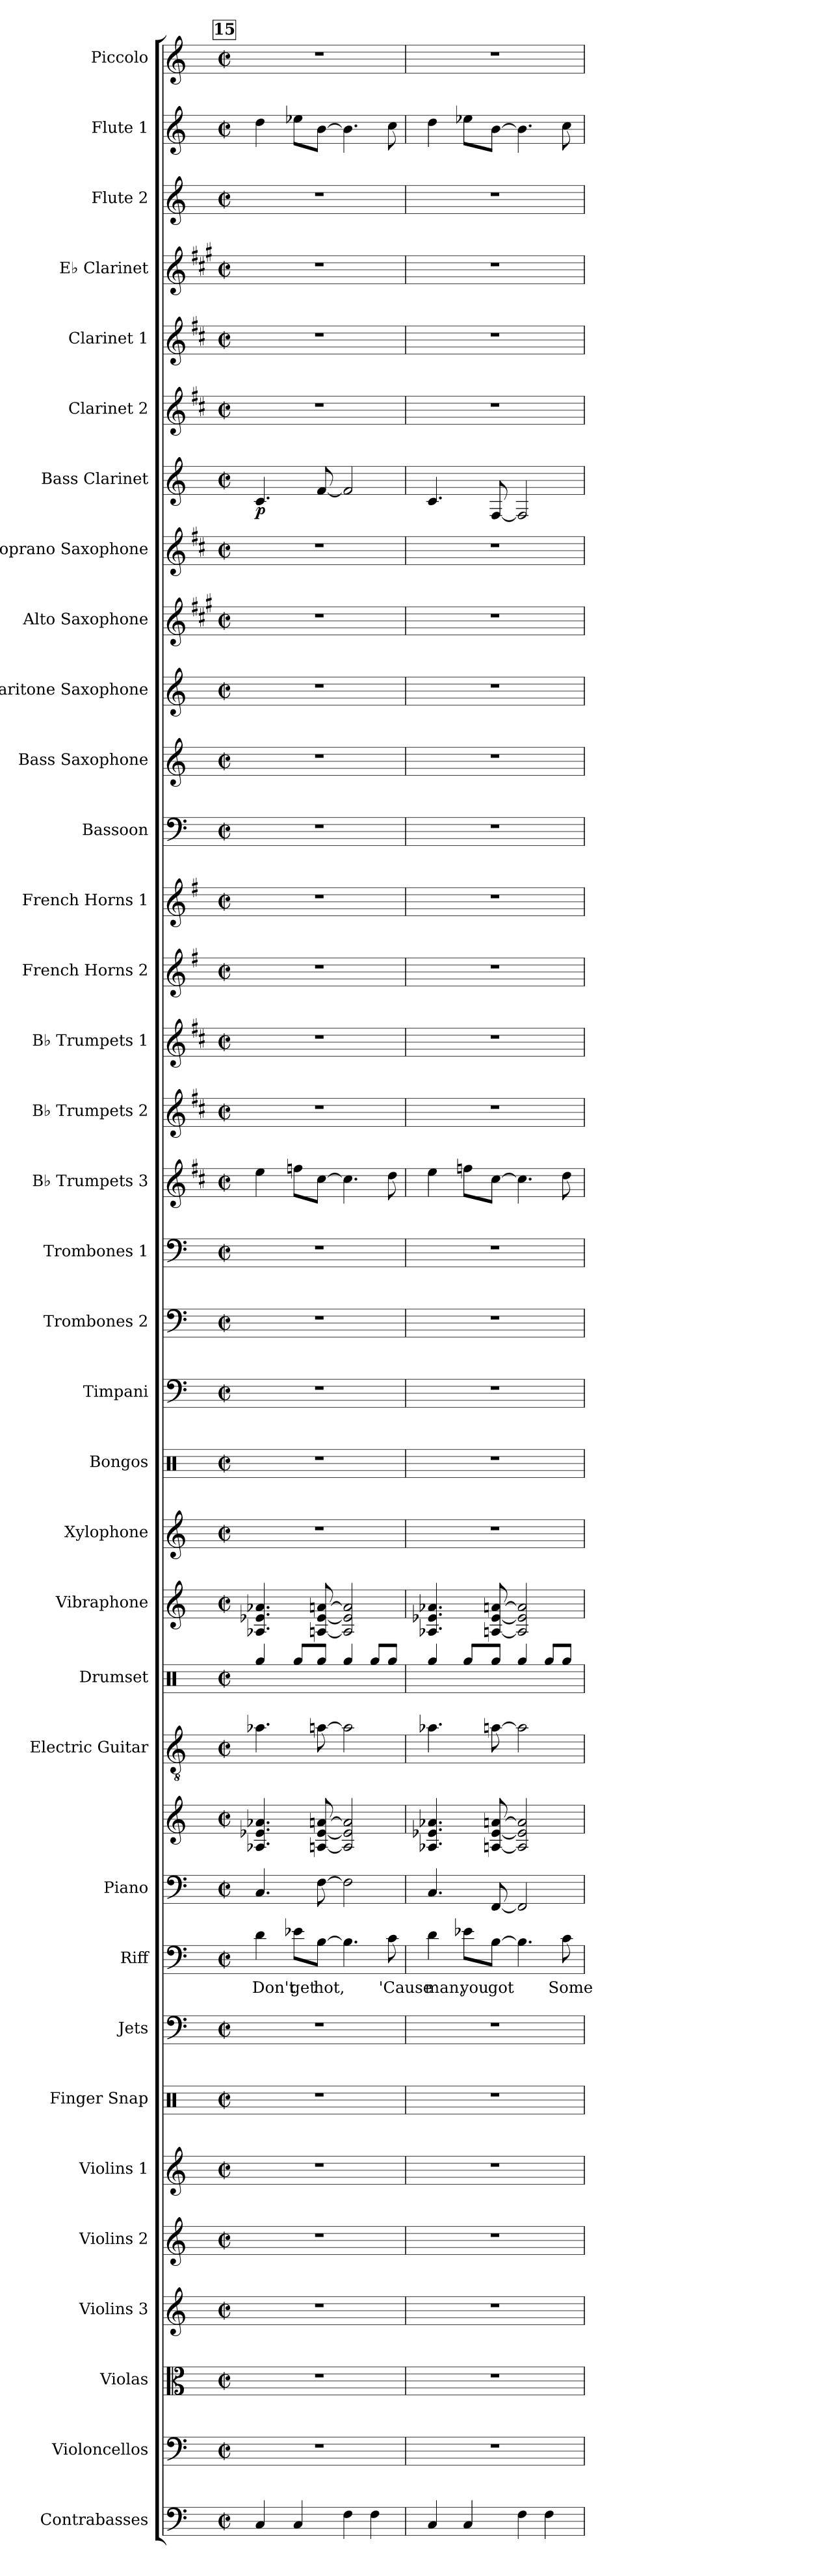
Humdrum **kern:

**kern	**kern	**kern	**kern	**kern	**kern	**kern	**kern	**kern	**text	**kern	**kern	**kern	**kern	**kern	**kern	**kern	**kern	**kern	**kern	**kern	**kern	**kern	**kern	**kern	**kern	**kern	**kern	**kern	**kern	**kern	**dynam	**kern	**kern	**kern	**kern	**kern	**kern
*part35	*part34	*part33	*part32	*part31	*part30	*part29	*part28	*part27	*part27	*part26	*part26	*part25	*part24	*part23	*part22	*part21	*part20	*part19	*part18	*part17	*part16	*part15	*part14	*part13	*part12	*part11	*part10	*part9	*part8	*part7	*part7	*part6	*part5	*part4	*part3	*part2	*part1
*staff36	*staff35	*staff34	*staff33	*staff32	*staff31	*staff30	*staff29	*staff28	*staff28	*staff27	*staff26	*staff25	*staff24	*staff23	*staff22	*staff21	*staff20	*staff19	*staff18	*staff17	*staff16	*staff15	*staff14	*staff13	*staff12	*staff11	*staff10	*staff9	*staff8	*staff7	*staff7	*staff6	*staff5	*staff4	*staff3	*staff2	*staff1
*I"Contrabasses	*I"Violoncellos	*I"Violas	*I"Violins 3	*I"Violins 2	*I"Violins 1	*I"Finger Snap	*I"Jets	*I"Riff	*	*I"Piano	*	*I"Electric Guitar	*I"Drumset	*I"Vibraphone	*I"Xylophone	*I"Bongos	*I"Timpani	*I"Trombones 2	*I"Trombones 1	*I"B♭ Trumpets 3	*I"B♭ Trumpets 2	*I"B♭ Trumpets 1	*I"French Horns 2	*I"French Horns 1	*I"Bassoon	*I"Bass Saxophone	*I"Baritone Saxophone	*I"Alto Saxophone	*I"Soprano Saxophone	*I"Bass Clarinet	*	*I"Clarinet 2	*I"Clarinet 1	*I"E♭ Clarinet	*I"Flute 2	*I"Flute 1	*I"Piccolo
*I'Cbs.	*I'Vcs.	*I'Vlas.	*I'Vlns. 3	*I'Vlns. 2	*I'Vlns. 1	*I'Fi. Sna.	*I'J.	*I'R.	*	*I'Pno.	*	*I'El. Guit.	*I'D. Set	*I'Vib.	*I'Xyl.	*I'Bon.	*I'Timp.	*I'Tbns. 2	*I'Tbns. 1	*I'B♭ Tpts. 3	*I'B♭ Tpts. 2	*I'B♭ Tpts. 1	*I'F Hns. 2	*I'F Hns. 1	*I'Bsn.	*I'Bs. Sax.	*I'Bar. Sax.	*I'A. Sax.	*I'S. Sax.	*I'B. Cl.	*	*I'Cl. 2	*I'Cl. 1	*I'E♭ Cl.	*I'Fl. 2	*I'Fl. 1	*I'Picc.
*clefF4	*clefF4	*clefC3	*clefG2	*clefG2	*clefG2	*clefX	*clefF4	*clefF4	*	*clefF4	*clefG2	*clefGv2	*clefX	*clefG2	*clefG2	*clefX	*clefF4	*clefF4	*clefF4	*clefG2	*clefG2	*clefG2	*clefG2	*clefG2	*clefF4	*clefG2	*clefG2	*clefG2	*clefG2	*clefG2	*	*clefG2	*clefG2	*clefG2	*clefG2	*clefG2	*clefG2
*ITrd7c12	*	*	*	*	*	*	*	*	*	*	*	*	*	*	*ITrd-7c-12	*	*	*	*	*ITrd1c2	*ITrd1c2	*ITrd1c2	*ITrd4c7	*ITrd4c7	*	*ITrd15c26	*ITrd12c21	*ITrd5c9	*ITrd1c2	*ITrd8c14	*	*ITrd1c2	*ITrd1c2	*ITrd-2c-3	*	*	*ITrd-7c-12
*k[]	*k[]	*k[]	*k[]	*k[]	*k[]	*k[]	*k[]	*k[]	*	*k[]	*k[]	*k[]	*k[]	*k[]	*k[]	*k[]	*k[]	*k[]	*k[]	*k[]	*k[]	*k[]	*k[]	*k[]	*k[]	*k[]	*k[]	*k[]	*k[]	*k[]	*	*k[]	*k[]	*k[]	*k[]	*k[]	*k[]
*M2/2	*M2/2	*M2/2	*M2/2	*M2/2	*M2/2	*M2/2	*M2/2	*M2/2	*	*M2/2	*M2/2	*M2/2	*M2/2	*M2/2	*M2/2	*M2/2	*M2/2	*M2/2	*M2/2	*M2/2	*M2/2	*M2/2	*M2/2	*M2/2	*M2/2	*M2/2	*M2/2	*M2/2	*M2/2	*M2/2	*	*M2/2	*M2/2	*M2/2	*M2/2	*M2/2	*M2/2
*met(c|)	*met(c|)	*met(c|)	*met(c|)	*met(c|)	*met(c|)	*met(c|)	*met(c|)	*met(c|)	*	*met(c|)	*met(c|)	*met(c|)	*met(c|)	*met(c|)	*met(c|)	*met(c|)	*met(c|)	*met(c|)	*met(c|)	*met(c|)	*met(c|)	*met(c|)	*met(c|)	*met(c|)	*met(c|)	*met(c|)	*met(c|)	*met(c|)	*met(c|)	*met(c|)	*	*met(c|)	*met(c|)	*met(c|)	*met(c|)	*met(c|)	*met(c|)
!!LO:REH:place=s1:a:B:fs=14:t=15
=15	=15	=15	=15	=15	=15	=15	=15	=15	=15	=15	=15	=15	=15	=15	=15	=15	=15	=15	=15	=15	=15	=15	=15	=15	=15	=15	=15	=15	=15	=15	=15	=15	=15	=15	=15	=15	=15
!	!	!	!	!	!	!	!	!	!LO:LY:b	!	!	!	!	!	!	!	!	!	!	!	!	!	!	!	!	!	!	!	!	!	!LO:DY:b	!	!	!	!	!	!
4CC/	1r	1r	1r	1r	1r	1r	1r	4d\	Don't	4.C/	4.A-X/ 4.e-X/ 4.a-X/	4.a-X\	4Rgg/	4.A-X/ 4.e-X/ 4.a-X/	1r	1r	1r	1r	1r	4dd\	1r	1r	1r	1r	1r	1r	1r	1r	1r	4.C/	p	1r	1r	1r	1r	4dd\	1r
!	!	!	!	!	!	!	!	!	!LO:LY:b	!	!	!	!	!	!	!	!	!	!	!	!	!	!	!	!	!	!	!	!	!	!	!	!	!	!	!	!
4CC/	.	.	.	.	.	.	.	8e-X\L	get	.	.	.	8Rgg/L	.	.	.	.	.	.	8ee-X\L	.	.	.	.	.	.	.	.	.	.	.	.	.	.	.	8ee-X\L	.
!	!	!	!	!	!	!	!	!	!LO:LY:b	!	!	!	!	!	!	!	!	!	!	!	!	!	!	!	!	!	!	!	!	!	!	!	!	!	!	!	!
.	.	.	.	.	.	.	.	[8B\J	hot,	[8F\	[8An/ [8e-/ [8an/	[8an\	8Rgg/J	[8An/ [8e-/ [8an/	.	.	.	.	.	[8b\J	.	.	.	.	.	.	.	.	.	[8F/	.	.	.	.	.	[8b\J	.
4FF\	.	.	.	.	.	.	.	4.B\]	.	2F\]	2A/] 2e-/] 2a/]	2a\]	4Rgg/	2A/] 2e-/] 2a/]	.	.	.	.	.	4.b\]	.	.	.	.	.	.	.	.	.	2F/]	.	.	.	.	.	4.b\]	.
4FF\	.	.	.	.	.	.	.	.	.	.	.	.	8Rgg/L	.	.	.	.	.	.	.	.	.	.	.	.	.	.	.	.	.	.	.	.	.	.	.	.
!	!	!	!	!	!	!	!	!	!LO:LY:b	!	!	!	!	!	!	!	!	!	!	!	!	!	!	!	!	!	!	!	!	!	!	!	!	!	!	!	!
.	.	.	.	.	.	.	.	8c\	'Cause	.	.	.	8Rgg/J	.	.	.	.	.	.	8cc\	.	.	.	.	.	.	.	.	.	.	.	.	.	.	.	8cc\	.
=16	=16	=16	=16	=16	=16	=16	=16	=16	=16	=16	=16	=16	=16	=16	=16	=16	=16	=16	=16	=16	=16	=16	=16	=16	=16	=16	=16	=16	=16	=16	=16	=16	=16	=16	=16	=16	=16
!	!	!	!	!	!	!	!	!	!LO:LY:b	!	!	!	!	!	!	!	!	!	!	!	!	!	!	!	!	!	!	!	!	!	!	!	!	!	!	!	!
4CC/	1r	1r	1r	1r	1r	1r	1r	4d\	man,	4.C/	4.A-X/ 4.e-X/ 4.a-X/	4.a-X\	4Rgg/	4.A-X/ 4.e-X/ 4.a-X/	1r	1r	1r	1r	1r	4dd\	1r	1r	1r	1r	1r	1r	1r	1r	1r	4.C/	.	1r	1r	1r	1r	4dd\	1r
!	!	!	!	!	!	!	!	!	!LO:LY:b	!	!	!	!	!	!	!	!	!	!	!	!	!	!	!	!	!	!	!	!	!	!	!	!	!	!	!	!
4CC/	.	.	.	.	.	.	.	8e-X\L	you	.	.	.	8Rgg/L	.	.	.	.	.	.	8ee-X\L	.	.	.	.	.	.	.	.	.	.	.	.	.	.	.	8ee-X\L	.
!	!	!	!	!	!	!	!	!	!LO:LY:b	!	!	!	!	!	!	!	!	!	!	!	!	!	!	!	!	!	!	!	!	!	!	!	!	!	!	!	!
.	.	.	.	.	.	.	.	[8B\J	got	[8FF/	[8An/ [8e-/ [8an/	[8an\	8Rgg/J	[8An/ [8e-/ [8an/	.	.	.	.	.	[8b\J	.	.	.	.	.	.	.	.	.	[8FF/	.	.	.	.	.	[8b\J	.
4FF\	.	.	.	.	.	.	.	4.B\]	.	2FF/]	2A/] 2e-/] 2a/]	2a\]	4Rgg/	2A/] 2e-/] 2a/]	.	.	.	.	.	4.b\]	.	.	.	.	.	.	.	.	.	2FF/]	.	.	.	.	.	4.b\]	.
4FF\	.	.	.	.	.	.	.	.	.	.	.	.	8Rgg/L	.	.	.	.	.	.	.	.	.	.	.	.	.	.	.	.	.	.	.	.	.	.	.	.
!	!	!	!	!	!	!	!	!	!LO:LY:b	!	!	!	!	!	!	!	!	!	!	!	!	!	!	!	!	!	!	!	!	!	!	!	!	!	!	!	!
.	.	.	.	.	.	.	.	8c\	Some	.	.	.	8Rgg/J	.	.	.	.	.	.	8cc\	.	.	.	.	.	.	.	.	.	.	.	.	.	.	.	8cc\	.
=	=	=	=	=	=	=	=	=	=	=	=	=	=	=	=	=	=	=	=	=	=	=	=	=	=	=	=	=	=	=	=	=	=	=	=	=	=
*-	*-	*-	*-	*-	*-	*-	*-	*-	*-	*-	*-	*-	*-	*-	*-	*-	*-	*-	*-	*-	*-	*-	*-	*-	*-	*-	*-	*-	*-	*-	*-	*-	*-	*-	*-	*-	*-
